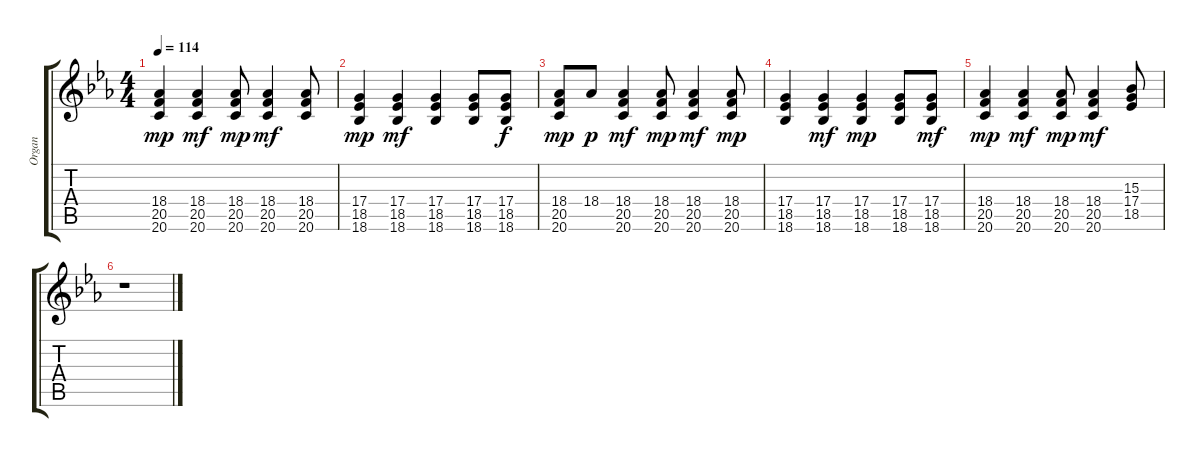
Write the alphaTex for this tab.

\track ("Organ" "Organ") {instrument drawbarorgan}
\staff {score tabs}
\tuning (E4 B3 G3 D3 A2 E2) {hide}
\ts (4 4)
\tempo 114
\clef g2
\ks eb
(18.4 20.5 20.6).4{dy mp} (18.4 20.5 20.6).4{dy mf} (18.4 20.5 20.6).8{dy mp} (18.4 20.5 20.6).4{dy mf} (18.4 20.5 20.6).8 |
(17.4 18.5 18.6).4{dy mp} (17.4 18.5 18.6).4{dy mf} (17.4 18.5 18.6).4 (17.4 18.5 18.6).8 (17.4 18.5 18.6).8{dy f} |
(18.4 20.5 20.6).8{dy mp} 18.4.8{dy p} (18.4 20.5 20.6).4{dy mf} (18.4 20.5 20.6).8{dy mp} (18.4 20.5 20.6).4{dy mf} (18.4 20.5 20.6).8{dy mp} |
(17.4 18.5 18.6).4 (17.4 18.5 18.6).4{dy mf} (17.4 18.5 18.6).4{dy mp} (17.4 18.5 18.6).8 (17.4 18.5 18.6).8{dy mf} |
(18.4 20.5 20.6).4{dy mp} (18.4 20.5 20.6).4{dy mf} (18.4 20.5 20.6).8{dy mp} (18.4 20.5 20.6).4{dy mf} (15.3 17.4 18.5).8 |
r.1
